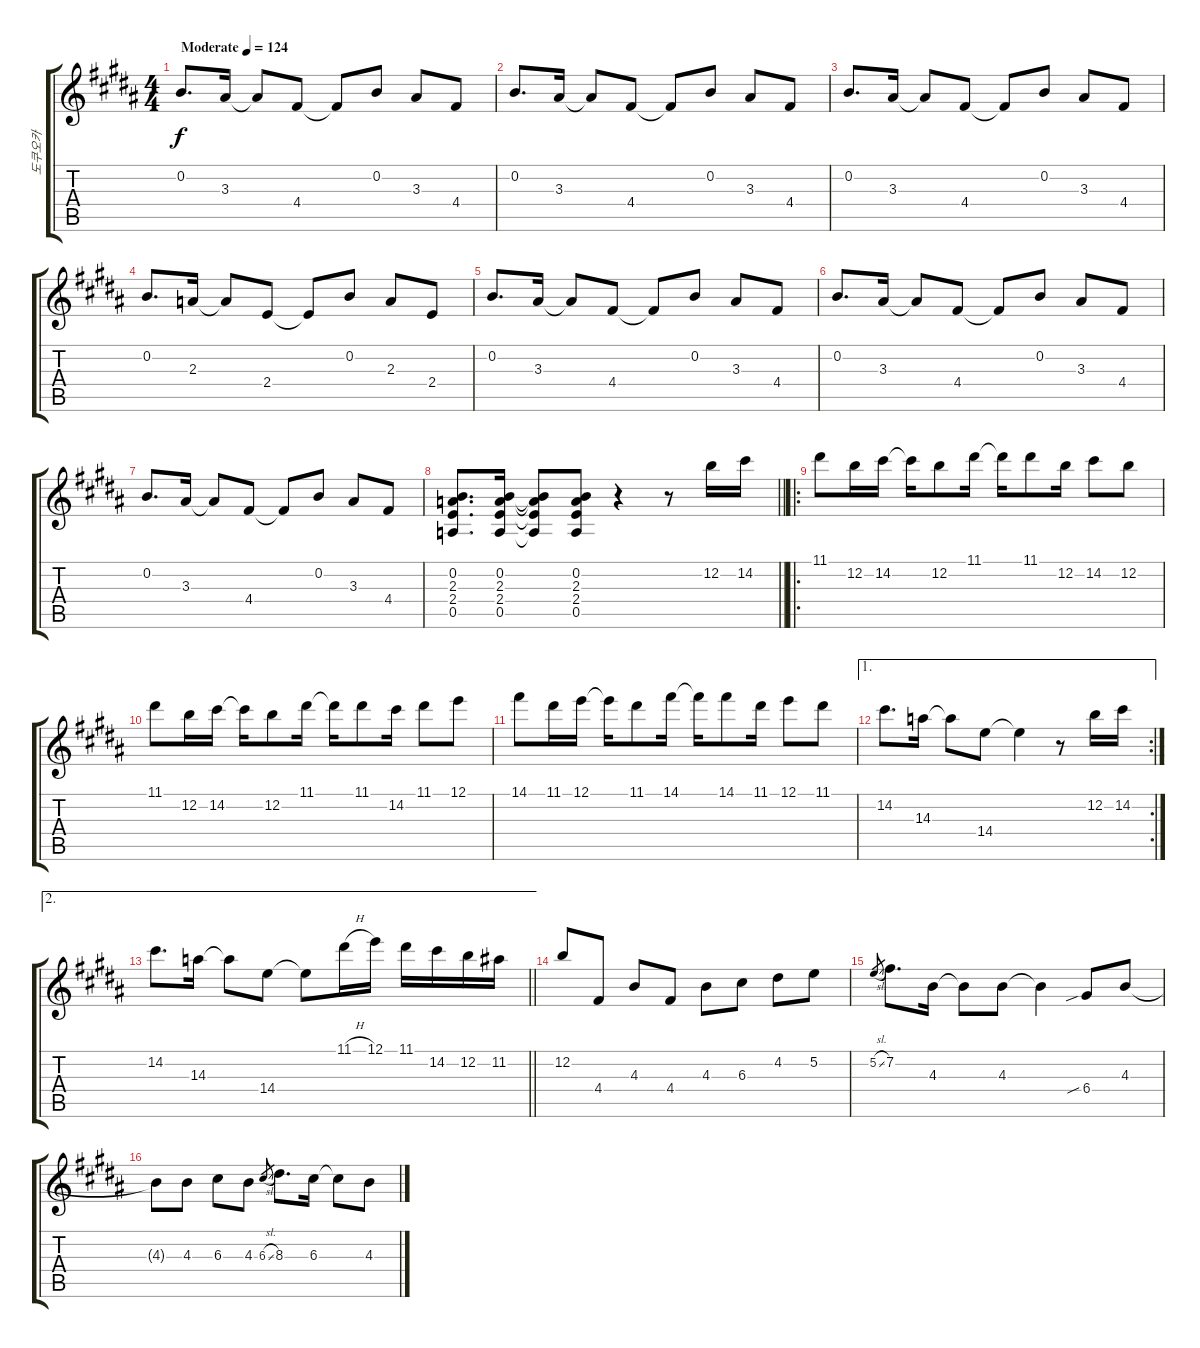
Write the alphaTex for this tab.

\track ("도쿠오카" "도쿠오카") {instrument acousticguitarsteel}
\staff {score tabs}
\tuning (E4 B3 G3 D3 A2 E2) {hide}
\ts (4 4)
\tempo (124 "Moderate")
\clef g2
\ks b
0.2.8{d dy f instrument acousticguitarsteel} 3.3.16 3.3{t}.8 4.4.8 4.4{t}.8 0.2.8 3.3.8 4.4.8 |
0.2.8{d} 3.3.16 3.3{t}.8 4.4.8 4.4{t}.8 0.2.8 3.3.8 4.4.8 |
0.2.8{d} 3.3.16 3.3{t}.8 4.4.8 4.4{t}.8 0.2.8 3.3.8 4.4.8 |
0.2.8{d} 2.3.16 2.3{t}.8 2.4.8 2.4{t}.8 0.2.8 2.3.8 2.4.8 |
0.2.8{d} 3.3.16 3.3{t}.8 4.4.8 4.4{t}.8 0.2.8 3.3.8 4.4.8 |
0.2.8{d} 3.3.16 3.3{t}.8 4.4.8 4.4{t}.8 0.2.8 3.3.8 4.4.8 |
0.2.8{d} 3.3.16 3.3{t}.8 4.4.8 4.4{t}.8 0.2.8 3.3.8 4.4.8 |
\barLineRight lightlight
(0.2 2.3 2.4 0.5).8{d} (0.2 2.3 2.4 0.5).16 (0.2{t} 2.3{t} 2.4{t} 0.5{t}).8 (0.2 2.3 2.4 0.5).8 r.4 r.8 12.2.16 14.2.16 |
\ro
11.1.8 12.2.16 14.2.16 14.2{t}.16 12.2.8 11.1.16 11.1{t}.16 11.1.8 12.2.16 14.2.8 12.2.8 |
11.1.8 12.2.16 14.2.16 14.2{t}.16 12.2.8 11.1.16 11.1{t}.16 11.1.8 14.2.16 11.1.8 12.1.8 |
14.1.8 11.1.16 12.1.16 12.1{t}.16 11.1.8 14.1.16 14.1{t}.16 14.1.8 11.1.16 12.1.8 11.1.8 |
\ae 1
\rc 2
14.2.8{d} 14.3.16 14.3{t}.8 14.4.8 14.4{t}.4 r.8 12.2.16 14.2.16 |
\ae 2
\barLineRight lightlight
14.2.8{d} 14.3.16 14.3{t}.8 14.4.8 14.4{t}.8 11.1{h}.16 12.1.16 11.1.16 14.2.16 12.2.16 11.2.16 |
12.2.8{beam Up} 4.4.8 4.3.8 4.4.8 4.3.8 6.3.8 4.2.8 5.2.8 |
5.2{sl}.8{gr} 7.2.8{d} 4.3.16 4.3{t}.8 4.3.8 4.3{t}.4 6.4{sib}.8 4.3.8 |
4.3{t}.8 4.3.8 6.3.8 4.3.8 6.3{sl}.8{gr} 8.3.8{d} 6.3.16 6.3{t}.8 4.3.8
